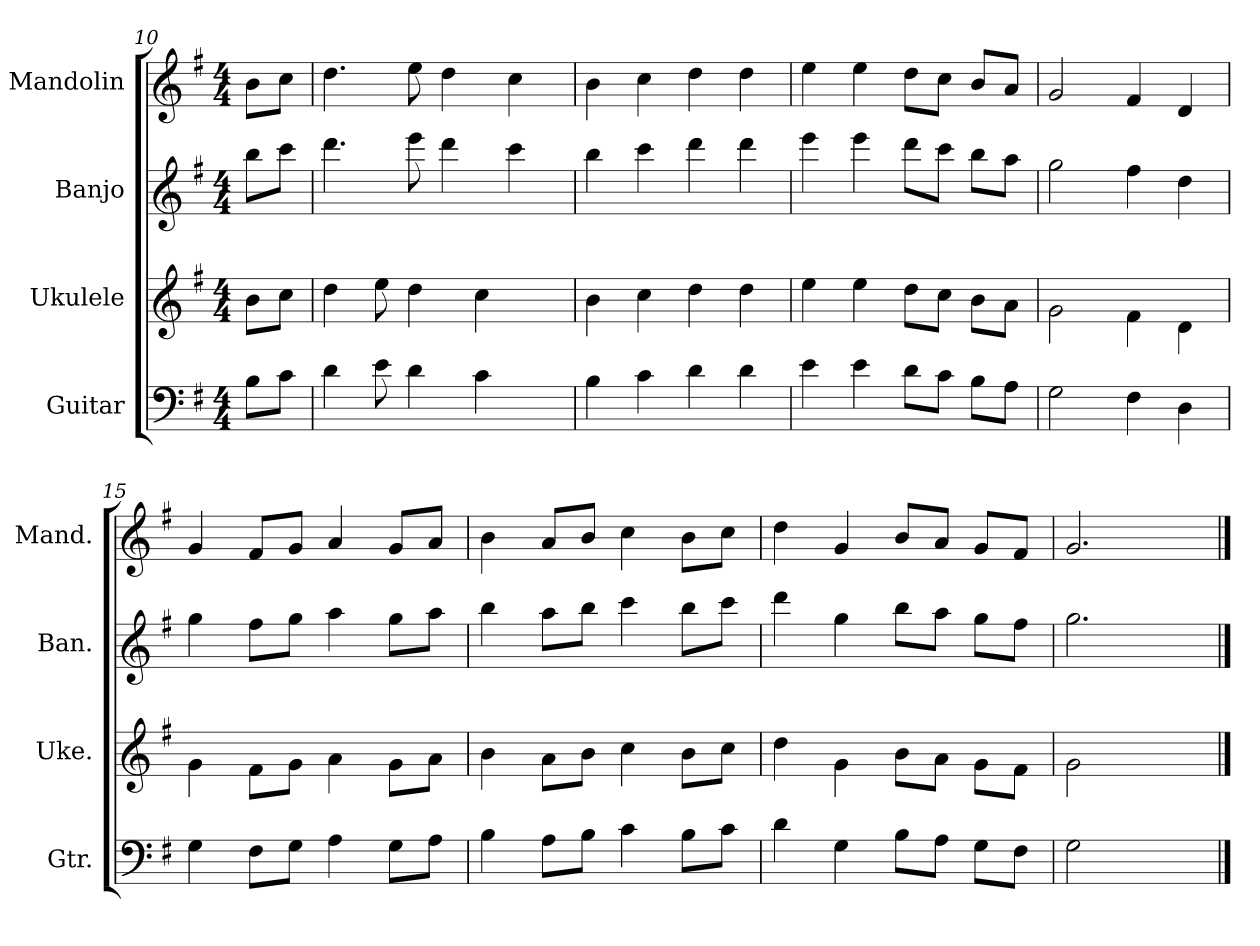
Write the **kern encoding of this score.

**kern	**kern	**kern	**kern
*part4	*part3	*part2	*part1
*staff4	*staff3	*staff2	*staff1
*I"Guitar	*I"Ukulele	*I"Banjo	*I"Mandolin
*I'Gtr.	*I'Uke.	*I'Ban.	*I'Mand.
*	*	*clefG2	*clefG2
*	*	*ITrd7c12	*
*k[f#]	*k[f#]	*k[f#]	*k[f#]
*G:	*G:	*G:	*G:
*M4/4	*M4/4	*M4/4	*M4/4
=10	=10	=10	=10
8B\L	8b\L	8b\L	8b\L
8c\J	8cc\J	8cc\J	8cc\J
=11	=11	=11	=11
4d\	4dd\	4.dd\	4.dd\
8e\	8ee\	.	.
4d\	4dd\	8ee\	8ee\
.	.	4dd\	4dd\
4c\	4cc\	.	.
.	.	4cc\	4cc\
8ryy	8ryy	.	.
=12	=12	=12	=12
4B\	4b\	4b\	4b\
4c\	4cc\	4cc\	4cc\
4d\	4dd\	4dd\	4dd\
4d\	4dd\	4dd\	4dd\
!!LO:LB:g=z
=13	=13	=13	=13
4e\	4ee\	4ee\	4ee\
4e\	4ee\	4ee\	4ee\
8d\L	8dd\L	8dd\L	8dd\L
8c\J	8cc\J	8cc\J	8cc\J
8B\L	8b\L	8b\L	8b/L
8A\J	8a\J	8a\J	8a/J
=14	=14	=14	=14
2G\	2g\	2g\	2g/
4F#\	4f#\	4f#\	4f#/
4D\	4d\	4d\	4d/
=15	=15	=15	=15
4G\	4g\	4g\	4g/
8F#\L	8f#\L	8f#\L	8f#/L
8G\J	8g\J	8g\J	8g/J
4A\	4a\	4a\	4a/
8G\L	8g\L	8g\L	8g/L
8A\J	8a\J	8a\J	8a/J
=16	=16	=16	=16
4B\	4b\	4b\	4b\
8A\L	8a\L	8a\L	8a/L
8B\J	8b\J	8b\J	8b/J
4c\	4cc\	4cc\	4cc\
8B\L	8b\L	8b\L	8b\L
8c\J	8cc\J	8cc\J	8cc\J
=17	=17	=17	=17
4d\	4dd\	4dd\	4dd\
4G\	4g\	4g\	4g/
8B\L	8b\L	8b\L	8b/L
8A\J	8a\J	8a\J	8a/J
8G\L	8g\L	8g\L	8g/L
8F#\J	8f#\J	8f#\J	8f#/J
=18	=18	=18	=18
2G\	2g\	2.g\	2.g/
4ryy	4ryy	.	.
==	==	==	==
*-	*-	*-	*-
